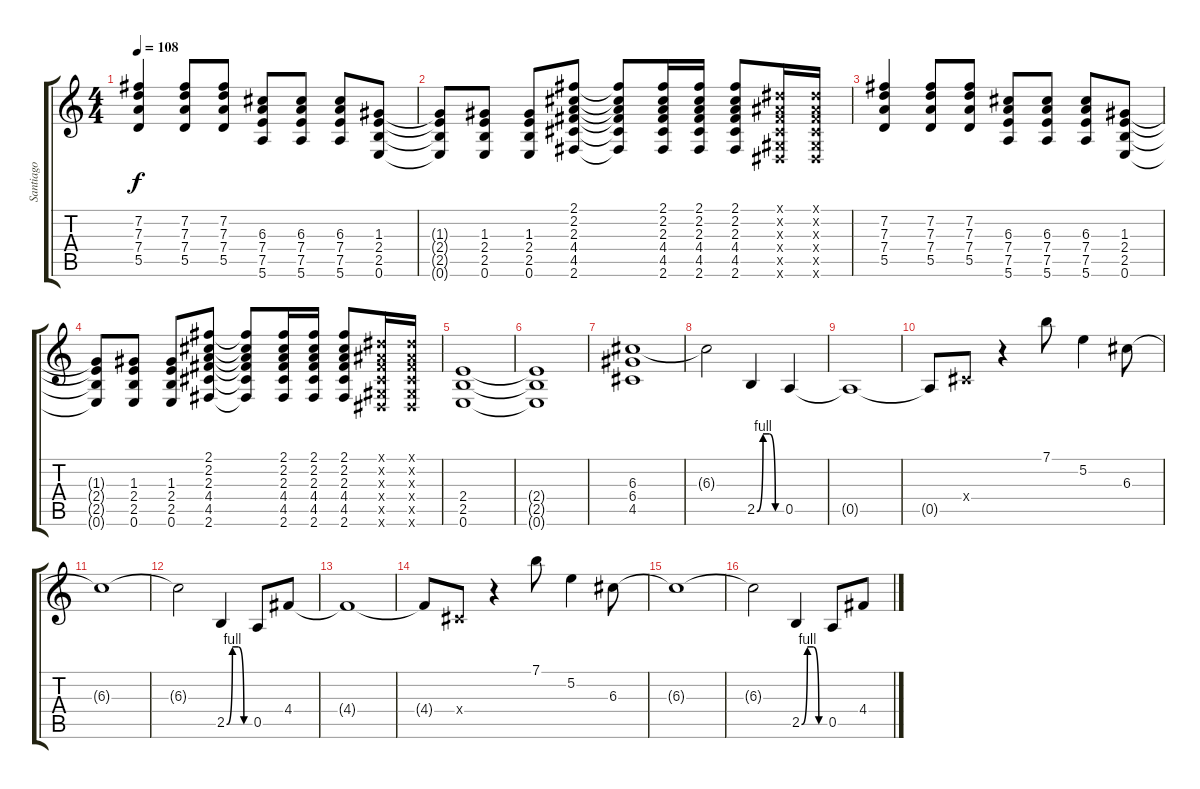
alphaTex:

\track ("Santiago" "Santiago") {instrument distortionguitar}
\staff {score tabs}
\tuning (E4 B3 G3 D3 A2 E2) {hide}
\ts (4 4)
\tempo 108
\clef g2
\ks c
(7.2 7.3 7.4 5.5).4{dy f} (7.2 7.3 7.4 5.5).8 (7.2 7.3 7.4 5.5).8 (6.3 7.4 7.5 5.6).8 (6.3 7.4 7.5 5.6).8 (6.3 7.4 7.5 5.6).8 (1.3 2.4 2.5 0.6).8 |
(1.3{t} 2.4{t} 2.5{t} 0.6{t}).8 (1.3 2.4 2.5 0.6).8 (1.3 2.4 2.5 0.6).8 (2.1 2.2 2.3 4.4 4.5 2.6).8 (2.1{t} 2.2{t} 2.3{t} 4.4{t} 4.5{t} 2.6{t}).8 (2.1 2.2 2.3 4.4 4.5 2.6).16 (2.1 2.2 2.3 4.4 4.5 2.6).16 (2.1 2.2 2.3 4.4 4.5 2.6).8 (-1.1{x} -1.2{x} -1.3{x} -1.4{x} -1.5{x} -1.6{x}).16 (-1.1{x} -1.2{x} -1.3{x} -1.4{x} -1.5{x} -1.6{x}).16 |
(7.2 7.3 7.4 5.5).4 (7.2 7.3 7.4 5.5).8 (7.2 7.3 7.4 5.5).8 (6.3 7.4 7.5 5.6).8 (6.3 7.4 7.5 5.6).8 (6.3 7.4 7.5 5.6).8 (1.3 2.4 2.5 0.6).8 |
(1.3{t} 2.4{t} 2.5{t} 0.6{t}).8 (1.3 2.4 2.5 0.6).8 (1.3 2.4 2.5 0.6).8 (2.1 2.2 2.3 4.4 4.5 2.6).8 (2.1{t} 2.2{t} 2.3{t} 4.4{t} 4.5{t} 2.6{t}).8 (2.1 2.2 2.3 4.4 4.5 2.6).16 (2.1 2.2 2.3 4.4 4.5 2.6).16 (2.1 2.2 2.3 4.4 4.5 2.6).8 (-1.1{x} -1.2{x} -1.3{x} -1.4{x} -1.5{x} -1.6{x}).16 (-1.1{x} -1.2{x} -1.3{x} -1.4{x} -1.5{x} -1.6{x}).16 |
(2.4 2.5 0.6).1 |
(2.4{t} 2.5{t} 0.6{t}).1 |
(6.3 6.4 4.5).1 |
6.3{t}.2 2.5{be (custom 0 0 15 4 30 4 45 0 60 0)}.4 0.5.4 |
0.5{t}.1 |
0.5{t}.8 -1.4{x}.8 r.4 7.1.8 5.2.4 6.3.8 |
6.3{t}.1 |
6.3{t}.2 2.5{be (custom 0 0 15 4 30 4 45 0 60 0)}.4 0.5.8 4.4.8 |
4.4{t}.1 |
4.4{t}.8 -1.4{x}.8 r.4 7.1.8 5.2.4 6.3.8 |
6.3{t}.1 |
6.3{t}.2 2.5{be (custom 0 0 15 4 30 4 45 0 60 0)}.4 0.5.8 4.4.8
